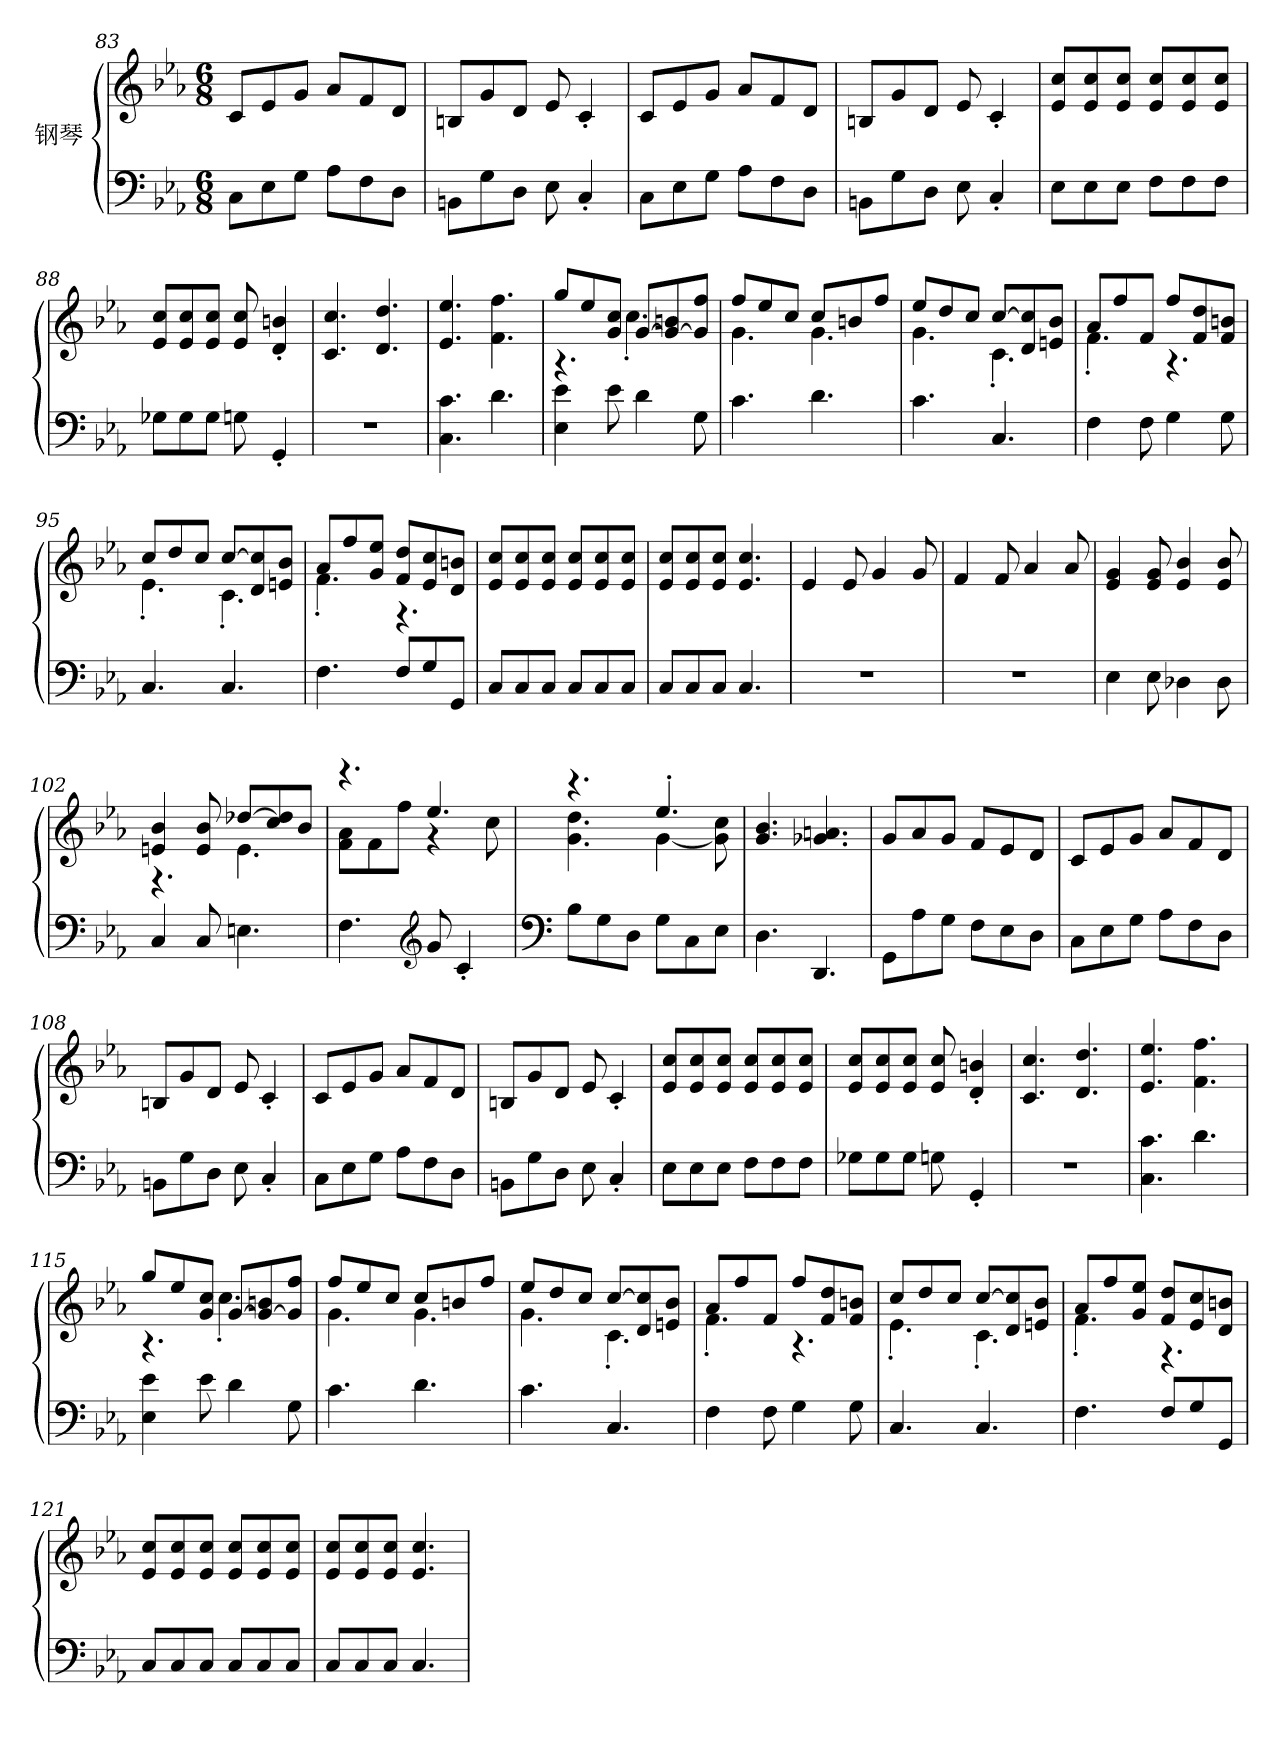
**kern	**kern
*part2	*part1
*staff2	*staff1
*I"钢琴	*I"钢琴
*clefF4	*clefG2
*k[b-e-a-]	*k[b-e-a-]
*M6/8	*M6/8
=83	=83
8C\L	8c/L
8E-\	8e-/
8G\J	8g/J
8A-\L	8a-/L
8F\	8f/
8D\J	8d/J
=84	=84
8BBn\L	8Bn/L
8G\	8g/
8D\J	8d/J
8E-\	8e-/
4C'/	4c'/
!!LO:LB:g=z
=85	=85
8C\L	8c/L
8E-\	8e-/
8G\J	8g/J
8A-\L	8a-/L
8F\	8f/
8D\J	8d/J
=86	=86
8BBn\L	8Bn/L
8G\	8g/
8D\J	8d/J
8E-\	8e-/
4C'/	4c'/
=87	=87
8E-\L	8e-/ 8cc/L
8E-\	8e-/ 8cc/
8E-\J	8e-/ 8cc/J
8F\L	8e-/ 8cc/L
8F\	8e-/ 8cc/
8F\J	8e-/ 8cc/J
=88	=88
8G-X\L	8e-/ 8cc/L
8G-\	8e-/ 8cc/
8G-\J	8e-/ 8cc/J
8Gn\	8e-/ 8cc/
4GG'/	4d/' 4bn/'
=89	=89
2.r	4.c/ 4.cc/
.	4.d/ 4.dd/
=90	=90
4.C\ 4.c\	4.e-/ 4.ee-/
4.d\	4.f\ 4.ff\
!!LO:LB:g=z
=91	=91
*	*^
4E-\ 4e-\	8gg/L	4.r
.	8ee-/	.
8e-\	8g/ 8cc/J	.
4d\	[8g/L	4.cc'\
.	8g/_ 8bn/	.
8G\	8g/] 8ff/J	.
=92	=92	=92
4.c\	8ff/L	4.g\
.	8ee-/	.
.	8cc/J	.
4.d\	8cc/L	4.g\
.	8bn/	.
.	8ff/J	.
=93	=93	=93
4.c\	8ee-/L	4.g\
.	8dd/	.
.	8cc/J	.
4.C/	[8cc/L	4.c'\
.	8d/ 8cc/]	.
.	8en/ 8b-/J	.
=94	=94	=94
4F\	8a-/L	4.f'\
.	8ff/	.
8F\	8f/J	.
4G\	8ff/L	4.r
.	8f/ 8dd/	.
8G\	8f/ 8bn/J	.
!!LO:LB:g=z	!!
=95	=95	=95
4.C/	8cc/L	4.e-'\
.	8dd/	.
.	8cc/J	.
4.C/	[8cc/L	4.c'\
.	8d/ 8cc/]	.
.	8en/ 8b-/J	.
=96	=96	=96
4.F\	8a-/L	4.f'\
.	8ff/	.
.	8g/ 8ee-/J	.
8F/L	8f/ 8dd/L	4.r
8G/	8e-/ 8cc/	.
8GG/J	8d/ 8bn/J	.
*	*v	*v
=97	=97
8C/L	8e-/ 8cc/L
8C/	8e-/ 8cc/
8C/J	8e-/ 8cc/J
8C/L	8e-/ 8cc/L
8C/	8e-/ 8cc/
8C/J	8e-/ 8cc/J
=98	=98
8C/L	8e-/ 8cc/L
8C/	8e-/ 8cc/
8C/J	8e-/ 8cc/J
4.C/	4.e-/ 4.cc/
=99	=99
2.r	4e-/
.	8e-/
.	4g/
.	8g/
=100	=100
2.r	4f/
.	8f/
.	4a-/
.	8a-/
!!LO:PB:g=z
=101	=101
4E-\	4e-/ 4g/
8E-\	8e-/ 8g/
4D-X\	4e-/ 4b-/
8D-\	8e-/ 8b-/
=102	=102
*	*^
4C/	4en/ 4b-/	4.r
8C/	8e/ 8b-/	.
4.En\	[8dd-X/L	4.e\
.	8cc/ 8dd-/]	.
.	8b-/J	.
=103	=103	=103
4.F\	4.r	8f\ 8a-\L
.	.	8f\
.	.	8ff\J
*clefG2	*	*
8g/	4.ee-/	4r
4c'/	.	.
.	.	8cc\
=104	=104	=104
*clefF4	*	*
8B-\L	4.r	4.g\ 4.dd\
8G\	.	.
8D\J	.	.
8G\L	4.ee-'/	[4g\
8C\	.	.
8E-\J	.	8g\] 8cc\
*	*v	*v
=105	=105
4.D\	4.g/ 4.b-/
4.DD/	4.g-X/ 4.an/
!!LO:LB:g=z
=106	=106
8GG\L	8g/L
8A-\	8a-/
8G\J	8g/J
8F\L	8f/L
8E-\	8e-/
8D\J	8d/J
=107	=107
8C\L	8c/L
8E-\	8e-/
8G\J	8g/J
8A-\L	8a-/L
8F\	8f/
8D\J	8d/J
=108	=108
8BBn\L	8Bn/L
8G\	8g/
8D\J	8d/J
8E-\	8e-/
4C'/	4c'/
=109	=109
8C\L	8c/L
8E-\	8e-/
8G\J	8g/J
8A-\L	8a-/L
8F\	8f/
8D\J	8d/J
=110	=110
8BBn\L	8Bn/L
8G\	8g/
8D\J	8d/J
8E-\	8e-/
4C'/	4c'/
=111	=111
8E-\L	8e-/ 8cc/L
8E-\	8e-/ 8cc/
8E-\J	8e-/ 8cc/J
8F\L	8e-/ 8cc/L
8F\	8e-/ 8cc/
8F\J	8e-/ 8cc/J
!!LO:LB:g=z
=112	=112
8G-X\L	8e-/ 8cc/L
8G-\	8e-/ 8cc/
8G-\J	8e-/ 8cc/J
8Gn\	8e-/ 8cc/
4GG'/	4d/' 4bn/'
=113	=113
2.r	4.c/ 4.cc/
.	4.d/ 4.dd/
=114	=114
4.C\ 4.c\	4.e-/ 4.ee-/
4.d\	4.f\ 4.ff\
=115	=115
*	*^
4E-\ 4e-\	8gg/L	4.r
.	8ee-/	.
8e-\	8g/ 8cc/J	.
4d\	[8g/L	4.cc'\
.	8g/_ 8bn/	.
8G\	8g/] 8ff/J	.
=116	=116	=116
4.c\	8ff/L	4.g\
.	8ee-/	.
.	8cc/J	.
4.d\	8cc/L	4.g\
.	8bn/	.
.	8ff/J	.
!!LO:LB:g=z	!!
=117	=117	=117
4.c\	8ee-/L	4.g\
.	8dd/	.
.	8cc/J	.
4.C/	[8cc/L	4.c'\
.	8d/ 8cc/]	.
.	8en/ 8b-/J	.
=118	=118	=118
4F\	8a-/L	4.f'\
.	8ff/	.
8F\	8f/J	.
4G\	8ff/L	4.r
.	8f/ 8dd/	.
8G\	8f/ 8bn/J	.
=119	=119	=119
4.C/	8cc/L	4.e-'\
.	8dd/	.
.	8cc/J	.
4.C/	[8cc/L	4.c'\
.	8d/ 8cc/]	.
.	8en/ 8b-/J	.
=120	=120	=120
4.F\	8a-/L	4.f'\
.	8ff/	.
.	8g/ 8ee-/J	.
8F/L	8f/ 8dd/L	4.r
8G/	8e-/ 8cc/	.
8GG/J	8d/ 8bn/J	.
*	*v	*v
=121	=121
8C/L	8e-/ 8cc/L
8C/	8e-/ 8cc/
8C/J	8e-/ 8cc/J
8C/L	8e-/ 8cc/L
8C/	8e-/ 8cc/
8C/J	8e-/ 8cc/J
!!LO:LB:g=z
=122	=122
8C/L	8e-/ 8cc/L
8C/	8e-/ 8cc/
8C/J	8e-/ 8cc/J
4.C/	4.e-/ 4.cc/
=	=
*-	*-
